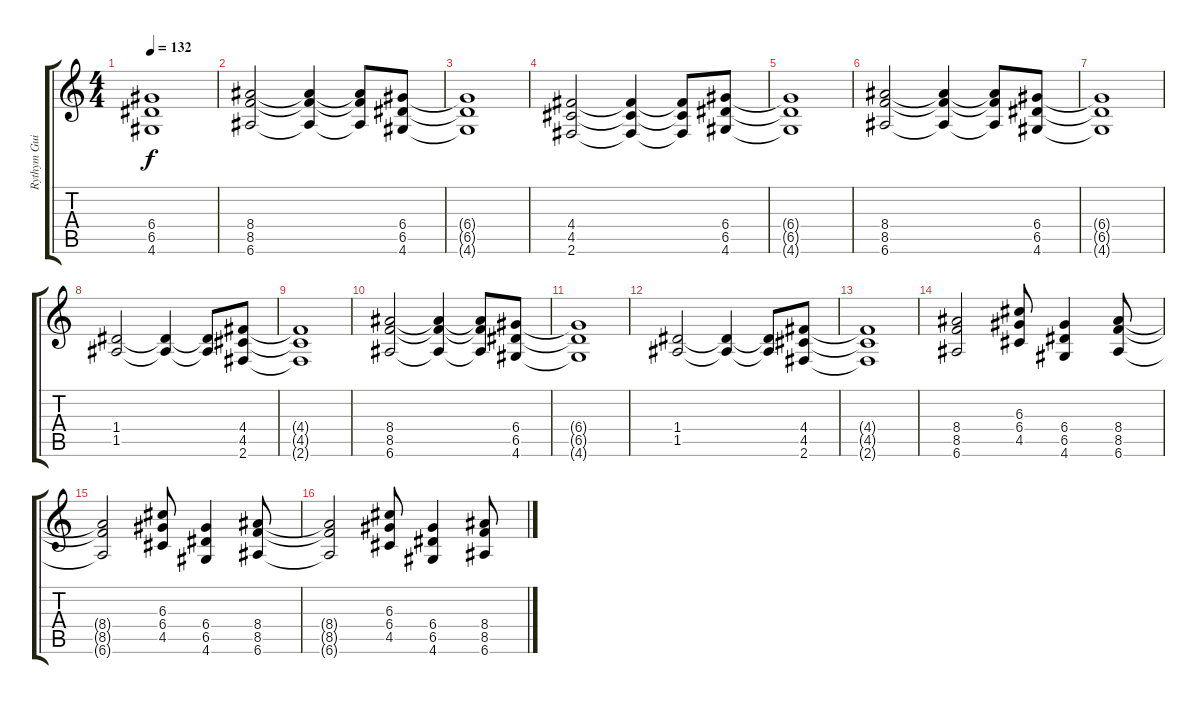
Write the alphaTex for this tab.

\track ("Rythym Guitar" "Rythym Gui") {instrument overdrivenguitar}
\staff {score tabs}
\tuning (E4 B3 G3 D3 A2 E2) {hide}
\ts (4 4)
\tempo 132
\clef g2
\ks c
(6.4{t} 6.5{t} 4.6{t}).1{dy f} |
(8.4 8.5 6.6).2 (8.4{t} 8.5{t} 6.6{t}).4 (8.4{t} 8.5{t} 6.6{t}).8 (6.4 6.5 4.6).8 |
(6.4{t} 6.5{t} 4.6{t}).1 |
(4.4 4.5 2.6).2 (4.4{t} 4.5{t} 2.6{t}).4 (4.4{t} 4.5{t} 2.6{t}).8 (6.4 6.5 4.6).8 |
(6.4{t} 6.5{t} 4.6{t}).1 |
(8.4 8.5 6.6).2 (8.4{t} 8.5{t} 6.6{t}).4 (8.4{t} 8.5{t} 6.6{t}).8 (6.4 6.5 4.6).8 |
(6.4{t} 6.5{t} 4.6{t}).1 |
(1.4 1.5).2 (1.4{t} 1.5{t}).4 (1.4{t} 1.5{t}).8 (4.4 4.5 2.6).8 |
(4.4{t} 4.5{t} 2.6{t}).1 |
(8.4 8.5 6.6).2 (8.4{t} 8.5{t} 6.6{t}).4 (8.4{t} 8.5{t} 6.6{t}).8 (6.4 6.5 4.6).8 |
(6.4{t} 6.5{t} 4.6{t}).1 |
(1.4 1.5).2 (1.4{t} 1.5{t}).4 (1.4{t} 1.5{t}).8 (4.4 4.5 2.6).8 |
(4.4{t} 4.5{t} 2.6{t}).1 |
(8.4 8.5 6.6).2 (6.3 6.4 4.5).8 (6.4 6.5 4.6).4 (8.4 8.5 6.6).8 |
(8.4{t} 8.5{t} 6.6{t}).2 (6.3 6.4 4.5).8 (6.4 6.5 4.6).4 (8.4 8.5 6.6).8 |
(8.4{t} 8.5{t} 6.6{t}).2 (6.3 6.4 4.5).8 (6.4 6.5 4.6).4 (8.4 8.5 6.6).8
